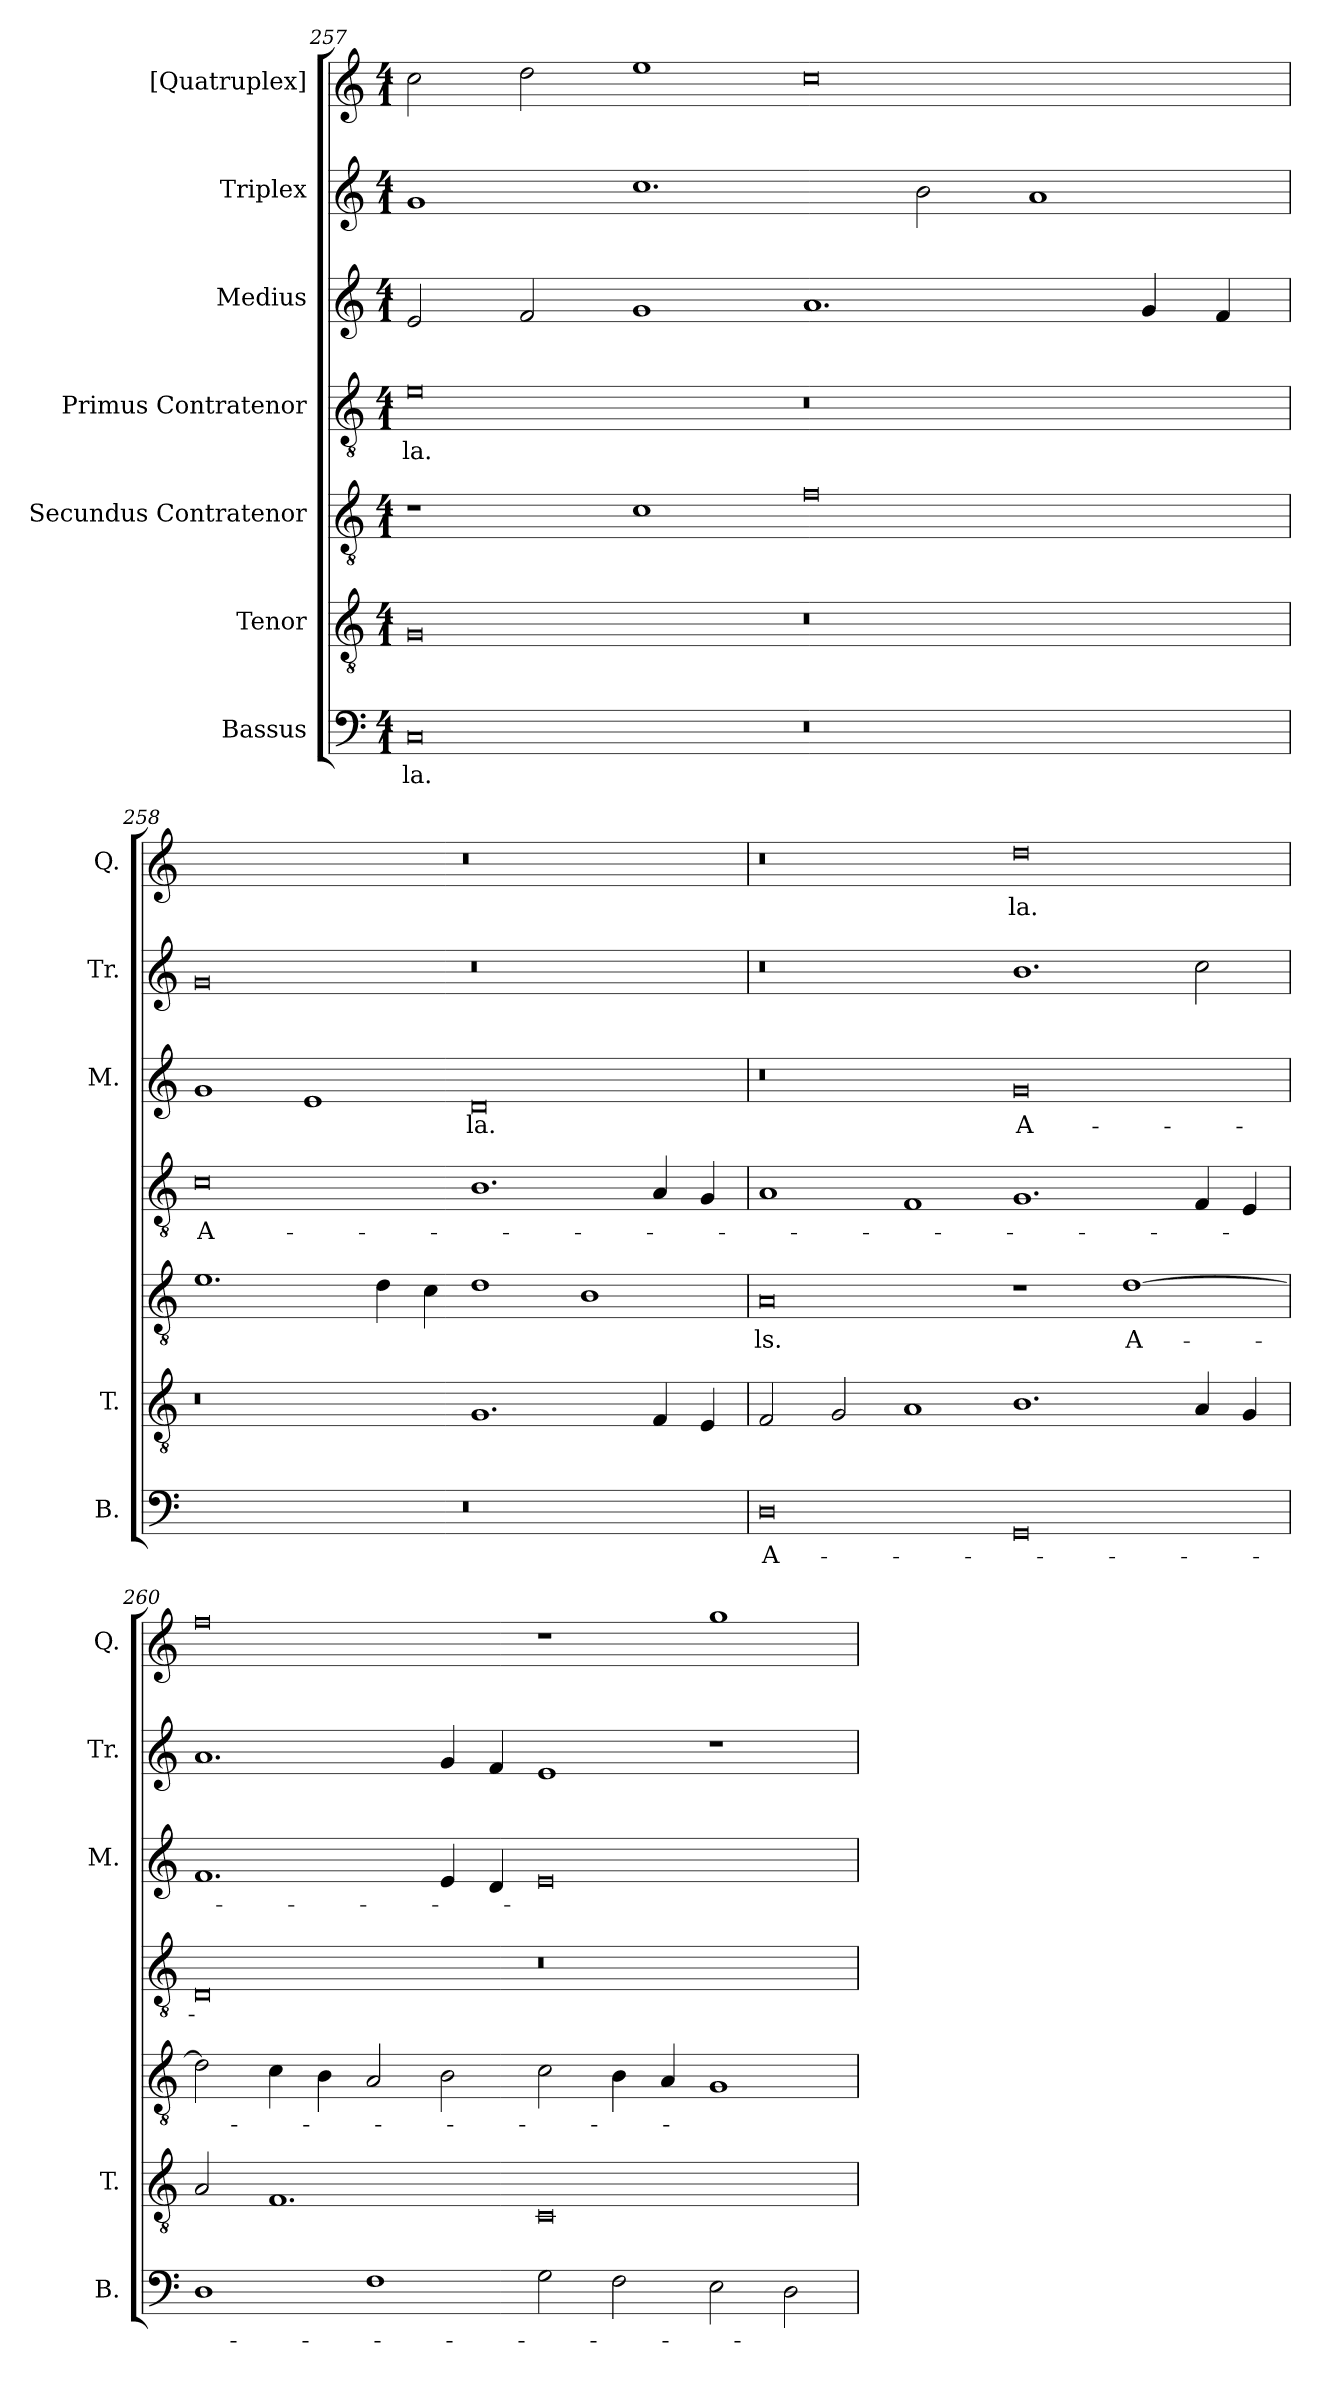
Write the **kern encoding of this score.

**kern	**text	**kern	**kern	**text	**kern	**text	**kern	**text	**kern	**kern	**text
*part7	*part7	*part6	*part5	*part5	*part4	*part4	*part3	*part3	*part2	*part1	*part1
*staff7	*staff7	*staff6	*staff5	*staff5	*staff4	*staff4	*staff3	*staff3	*staff2	*staff1	*staff1
*I"Bassus	*	*I"Tenor	*I"Secundus Contratenor	*	*I"Primus Contratenor	*	*I"Medius	*	*I"Triplex	*I"[Quatruplex]	*
*I'B.	*	*I'T.	*	*	*	*	*I'M.	*	*I'Tr.	*I'Q.	*
*clefF4	*	*clefGv2	*clefGv2	*	*clefGv2	*	*clefG2	*	*clefG2	*clefG2	*
*	*	*ITrd7c12	*ITrd7c12	*	*ITrd7c12	*	*	*	*	*	*
*k[]	*	*k[]	*k[]	*	*k[]	*	*k[]	*	*k[]	*k[]	*
*C:	*	*C:	*C:	*	*C:	*	*C:	*	*C:	*C:	*
*M4/1	*	*M4/1	*M4/1	*	*M4/1	*	*M4/1	*	*M4/1	*M4/1	*
=257	=257	=257	=257	=257	=257	=257	=257	=257	=257	=257	=257
!	!LO:LY:b:color=#000000	!	!	!	!	!	!	!	!	!	!
!	!	!	!	!	!	!LO:LY:b:color=#000000	!	!	!	!	!
0Ci	-la.	0GGi	1r	.	0Ei	-la.	2ei/	.	1gi	2cci\	.
.	.	.	.	.	.	.	2fi/	.	.	2ddi\	.
.	.	.	1Ci	.	.	.	1gi	.	1.cci	1eei	.
0r	.	0r	0Fi	.	0r	.	1.ai	.	.	0cci	.
.	.	.	.	.	.	.	.	.	2bi\	.	.
.	.	.	.	.	.	.	.	.	1ai	.	.
.	.	.	.	.	.	.	4gi/	.	.	.	.
.	.	.	.	.	.	.	4fi/	.	.	.	.
=258	=258	=258	=258	=258	=258	=258	=258	=258	=258	=258	=258
!LO:N:vis=1	!	!	!	!	!	!	!	!	!	!	!
!	!	!	!	!	!	!LO:LY:b:color=#000000	!	!	!	!LO:N:vis=1	!
00r	.	0r	1.Ei	.	0Ci	A-	1gi	.	0gi	00r	.
.	.	.	.	.	.	.	1ei	.	.	.	.
.	.	.	4Di\	.	.	.	.	.	.	.	.
.	.	.	4Ci\	.	.	.	.	.	.	.	.
!	!	!	!	!	!	!	!	!LO:LY:b:color=#000000	!	!	!
.	.	1.GGi	1Di	.	1.BBi	.	0di	-la.	0r	.	.
.	.	.	1BBi	.	.	.	.	.	.	.	.
.	.	4FFi/	.	.	4AAi/	.	.	.	.	.	.
.	.	4EEi/	.	.	4GGi/	.	.	.	.	.	.
!!LO:LB:g=z
=259	=259	=259	=259	=259	=259	=259	=259	=259	=259	=259	=259
!	!LO:LY:b:color=#000000	!	!	!	!	!	!	!	!	!	!
!	!	!	!	!LO:LY:b:color=#000000	!	!	!	!	!	!	!
0Di	A-	2FFi/	0AAi	-ls.	1AAi	.	0r	.	0r	0r	.
.	.	2GGi/	.	.	.	.	.	.	.	.	.
.	.	1AAi	.	.	1FFi	.	.	.	.	.	.
!	!	!	!	!	!	!	!	!LO:LY:b:color=#000000	!	!	!
!	!	!	!	!	!	!	!	!	!	!	!LO:LY:b:color=#000000
0GGi	.	1.BBi	1r	.	1.GGi	.	0gi	A-	1.bi	0ddi	-la.
!	!	!	!	!LO:LY:b:color=#000000	!	!	!	!	!	!	!
.	.	.	[>1Di	A-	.	.	.	.	.	.	.
.	.	4AAi/	.	.	4FFi/	.	.	.	2cci\	.	.
.	.	4GGi/	.	.	4EEi/	.	.	.	.	.	.
=260	=260	=260	=260	=260	=260	=260	=260	=260	=260	=260	=260
1Di	.	2AAi/	2Di\]	.	0DDi	.	1.fi	.	1.ai	0ffi	.
.	.	1.FFi	4Ci\	.	.	.	.	.	.	.	.
.	.	.	4BBi\	.	.	.	.	.	.	.	.
1Fi	.	.	2AAi/	.	.	.	.	.	.	.	.
.	.	.	2BBi\	.	.	.	4ei/	.	4gi/	.	.
.	.	.	.	.	.	.	4di/	.	4fi/	.	.
2Gi\	.	0CCi	2Ci\	.	0r	.	0ei	.	1ei	1r	.
2Fi\	.	.	4BBi\	.	.	.	.	.	.	.	.
.	.	.	4AAi/	.	.	.	.	.	.	.	.
2Ei\	.	.	1GGi	.	.	.	.	.	1r	1ggi	.
2Di\	.	.	.	.	.	.	.	.	.	.	.
=	=	=	=	=	=	=	=	=	=	=	=
*-	*-	*-	*-	*-	*-	*-	*-	*-	*-	*-	*-
